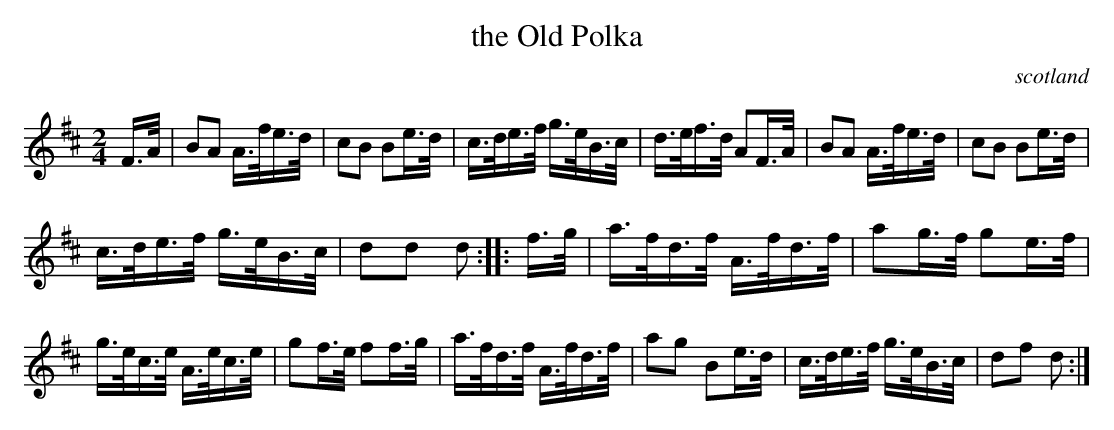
X:1
T:the Old Polka
O:scotland
M:2/4
K:D
F>A |\
B2A2 A>fe>d | c2B2 B2e>d | \
c>de>f g>eB>c | d>ef>d A2F>A | \
B2A2 A>fe>d | c2B2 B2e>d |
c>de>f g>eB>c | d2d2 d2 :: f>g |\
a>fd>f A>fd>f | a2g>f g2e>f |
g>ec>e A>ec>e | g2f>e f2f>g |\
a>fd>f A>fd>f | a2g2 B2e>d | \
c>de>f g>eB>c | d2f2 d2:|
